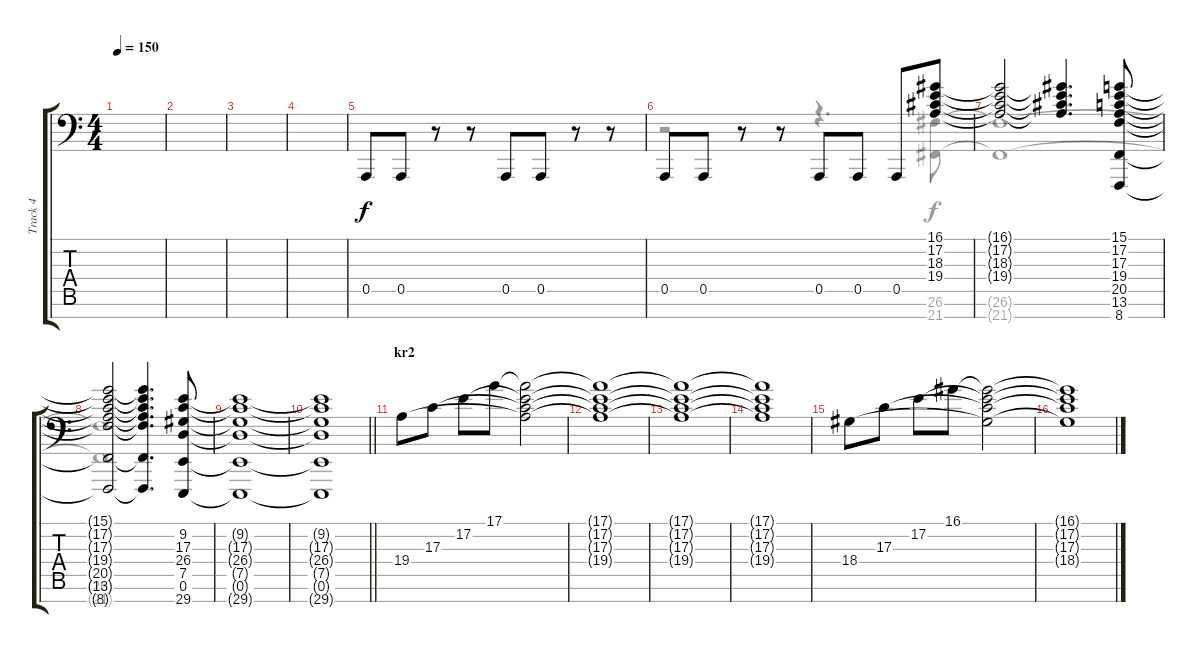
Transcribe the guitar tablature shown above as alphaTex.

\track ("Track 4" "Track 4") {instrument acousticgrandpiano}
\staff {score tabs}
\tuning (E3 B2 G2 D2 A1 E1 A0) {hide}
\voice
\ts (4 4)
\tempo 150
\clef f4
\ks c
|
|
|
|
0.5.8 0.5.8 r.8 r.8 0.5.8 0.5.8 r.8 r.8 |
0.5.8 0.5.8 r.8 r.8 0.5.8 0.5.8 0.5.8 (16.1 17.2 18.3 19.4).8 |
(16.1{t} 17.2{t} 18.3{t} 19.4{t}).2 (16.1{t} 17.2{t} 18.3{t} 19.4{t}).4{d} (15.1 17.2 17.3 19.4 20.5 13.6 8.7).8 |
(15.1{t} 17.2{t} 17.3{t} 19.4{t} 20.5{t} 13.6{t} 8.7{t}).2 (15.1{t} 17.2{t} 17.3{t} 19.4{t} 20.5{t} 13.6{t} 8.7{t}).4{d} (9.2 17.3 26.4 7.5 0.6 29.7).8 |
(9.2{t} 17.3{t} 26.4{t} 7.5{t} 0.6{t} 29.7{t}).1 |
\barLineRight lightlight
(9.2{t} 17.3{t} 26.4{t} 7.5{t} 0.6{t} 29.7{t}).1 |
\section ("" "kr2")
19.4.8 17.3.8 17.2.8 17.1.8 (17.1{t} 17.2{t} 17.3{t} 19.4{t}).2 |
(17.1{t} 17.2{t} 17.3{t} 19.4{t}).1 |
(17.1{t} 17.2{t} 17.3{t} 19.4{t}).1 |
(17.1{t} 17.2{t} 17.3{t} 19.4{t}).1 |
18.4.8 17.3.8 17.2.8 16.1.8 (16.1{t} 17.2{t} 17.3{t} 18.4{t}).2 |
(16.1{t} 17.2{t} 17.3{t} 18.4{t}).1
\voice
\clef f4
\ottava regular
\simile none
\ks c
|
|
|
|
|
r.2 r.4{d} (26.6 21.7).8 |
(26.6{t} 21.7{t}).1 |
(26.6{t} 21.7{t}).1 |
|
\barLineRight lightlight
|
|
|
|
|
|
